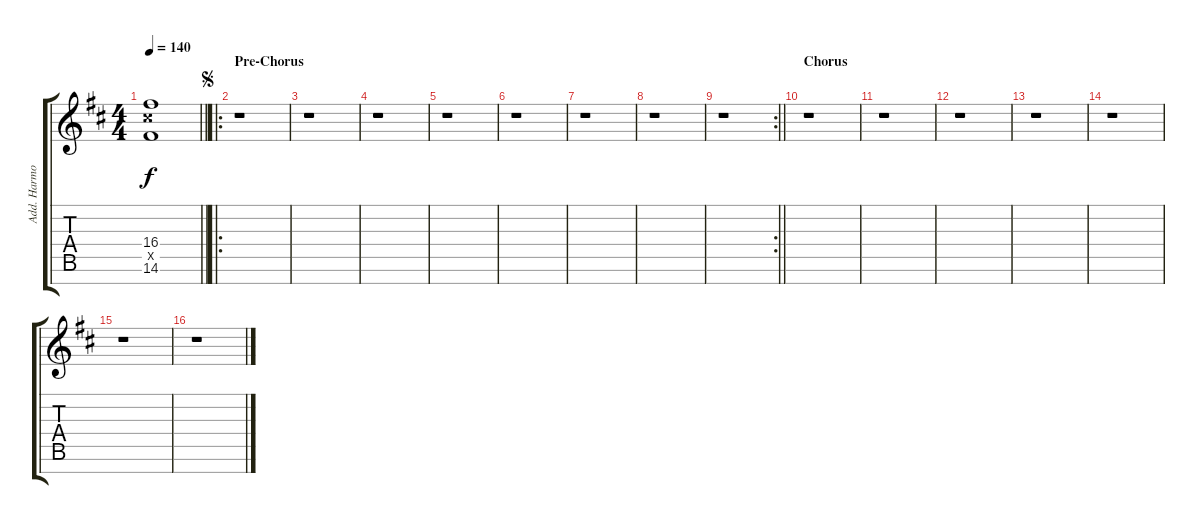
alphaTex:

\track ("Add. Harmony" "Add. Harmo") {instrument distortionguitar}
\staff {score tabs}
\tuning (E4 B3 G3 D3 A2 E2 B1) {hide}
\ts (4 4)
\tempo 140
\clef g2
\barLineRight lightlight
\ks d
(16.4 16.5{x} 14.6).1{dy f} |
\ro
\section ("" "Pre-Chorus")
\jump segno
r.1 |
r.1 |
r.1 |
r.1 |
r.1 |
r.1 |
r.1 |
\rc 2
\barLineRight lightlight
r.1 |
\section ("" "Chorus")
r.1 |
r.1 |
r.1 |
r.1 |
r.1 |
r.1 |
r.1
